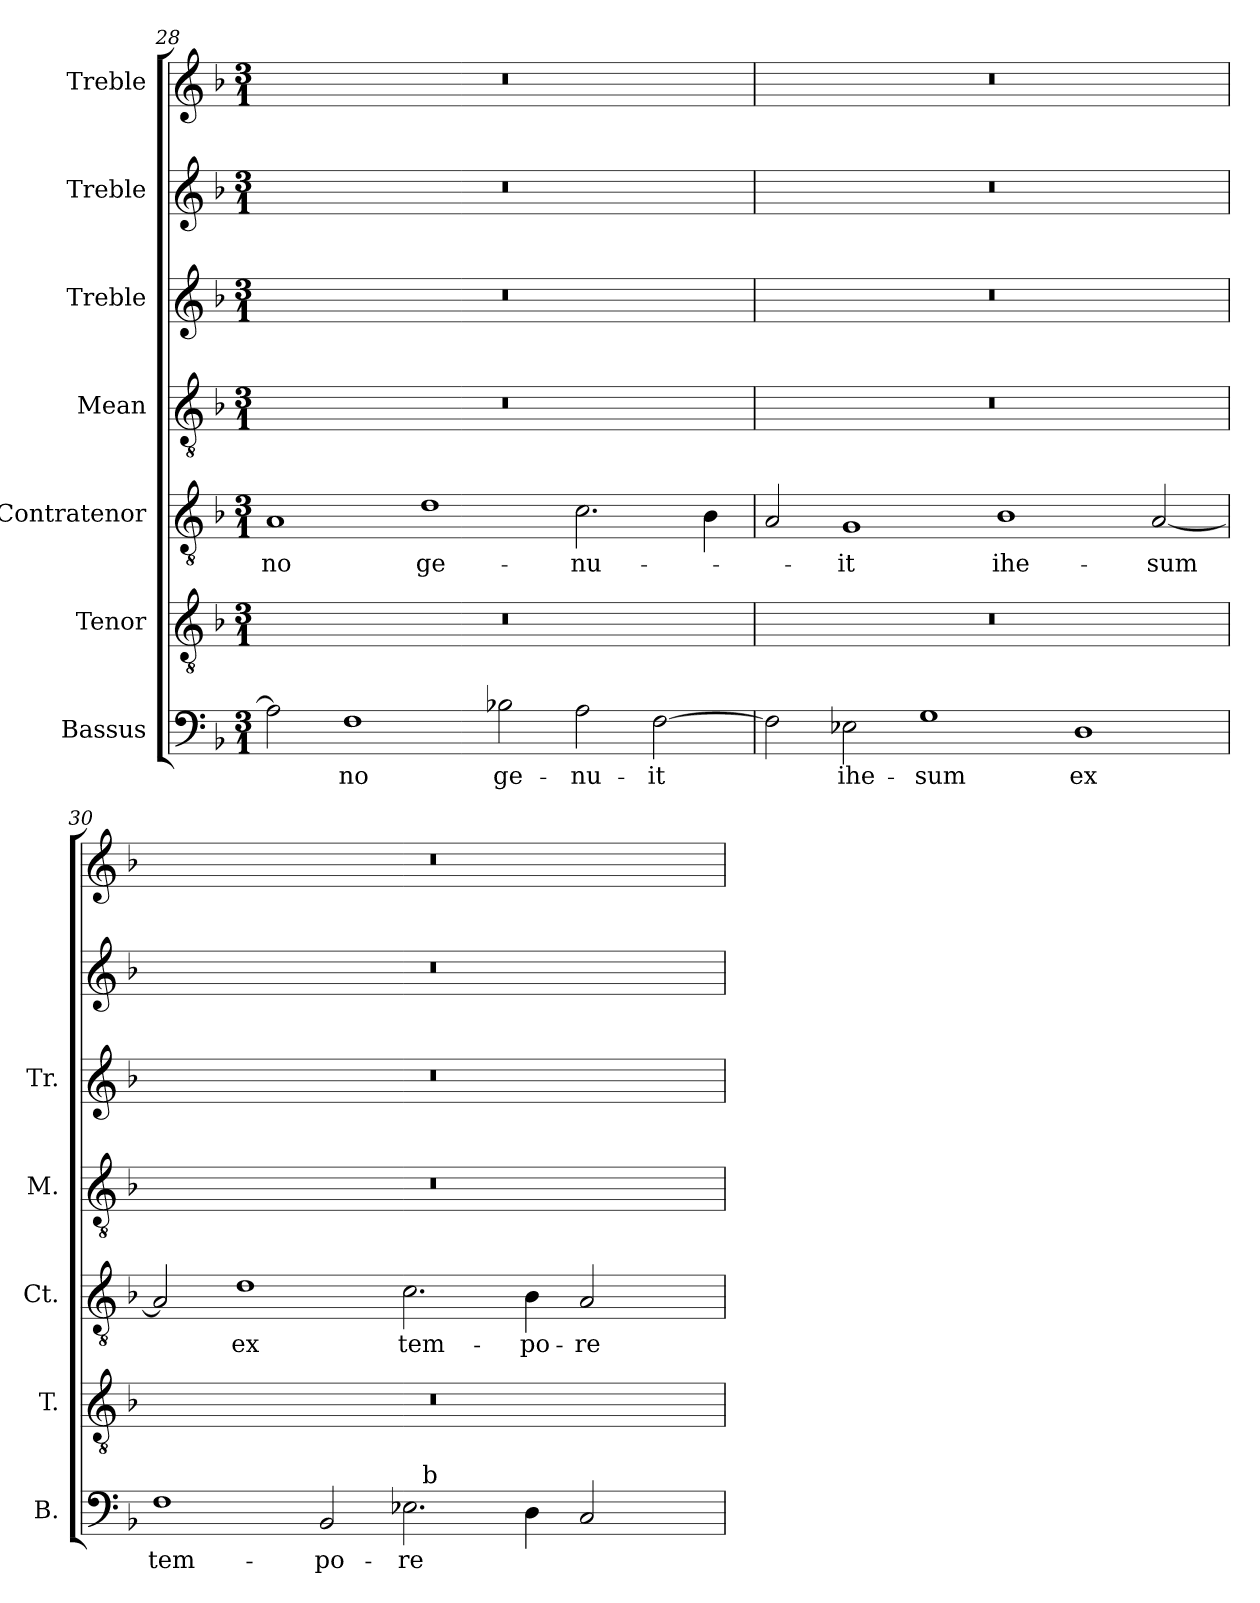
**kern	**text	**kern	**kern	**text	**kern	**kern	**kern	**kern
*part7	*part7	*part6	*part5	*part5	*part4	*part3	*part2	*part1
*staff7	*staff7	*staff6	*staff5	*staff5	*staff4	*staff3	*staff2	*staff1
*I"Bassus	*	*I"Tenor	*I"Contratenor	*	*I"Mean	*I"Treble	*I"Treble	*I"Treble
*I'B.	*	*I'T.	*I'Ct.	*	*I'M.	*I'Tr.	*	*
*clefF4	*	*clefGv2	*clefGv2	*	*clefGv2	*clefG2	*clefG2	*clefG2
*	*	*ITrd7c12	*ITrd7c12	*	*ITrd7c12	*	*	*
*k[b-]	*	*k[b-]	*k[b-]	*	*k[b-]	*k[b-]	*k[b-]	*k[b-]
*F:	*	*F:	*F:	*	*F:	*F:	*F:	*F:
*M3/1	*	*M3/1	*M3/1	*	*M3/1	*M3/1	*M3/1	*M3/1
=28	=28	=28	=28	=28	=28	=28	=28	=28
!	!	!LO:N:vis=1	!	!	!	!	!	!
!	!	!	!	!LO:LY:b:color=#000000	!LO:N:vis=1	!LO:N:vis=1	!LO:N:vis=1	!LO:N:vis=1
2Ai\]	.	0.r	1AAi	-no	0.r	0.r	0.r	0.r
!	!LO:LY:b:color=#000000	!	!	!	!	!	!	!
1Fi	-no	.	.	.	.	.	.	.
!	!	!	!	!LO:LY:b:color=#000000	!	!	!	!
.	.	.	1Di	ge-	.	.	.	.
!	!LO:LY:b:color=#000000	!	!	!	!	!	!	!
2B-Xi\	ge-	.	.	.	.	.	.	.
!	!LO:LY:b:color=#000000	!	!	!	!	!	!	!
!	!	!	!	!LO:LY:b:color=#000000	!	!	!	!
2Ai\	-nu-	.	2.Ci\	-nu-	.	.	.	.
!	!LO:LY:b:color=#000000	!	!	!	!	!	!	!
[>2Fi\	-it	.	.	.	.	.	.	.
.	.	.	4BB-i\	.	.	.	.	.
=29	=29	=29	=29	=29	=29	=29	=29	=29
!	!	!LO:N:vis=1	!	!	!LO:N:vis=1	!LO:N:vis=1	!LO:N:vis=1	!LO:N:vis=1
2Fi\]	.	0.r	2AAi/	.	0.r	0.r	0.r	0.r
!	!LO:LY:b:color=#000000	!	!	!	!	!	!	!
!	!	!	!	!LO:LY:b:color=#000000	!	!	!	!
2E-Xi\	ihe-	.	1GGi	-it	.	.	.	.
!	!LO:LY:b:color=#000000	!	!	!	!	!	!	!
1Gi	-sum	.	.	.	.	.	.	.
!	!	!	!	!LO:LY:b:color=#000000	!	!	!	!
.	.	.	1BB-i	ihe-	.	.	.	.
!	!LO:LY:b:color=#000000	!	!	!	!	!	!	!
1Di	ex	.	.	.	.	.	.	.
!	!	!	!	!LO:LY:b:color=#000000	!	!	!	!
.	.	.	[<2AAi/	-sum	.	.	.	.
=30	=30	=30	=30	=30	=30	=30	=30	=30
!	!LO:LY:b:color=#000000	!LO:N:vis=1	!	!	!LO:N:vis=1	!LO:N:vis=1	!LO:N:vis=1	!LO:N:vis=1
*^	*	*	*	*	*	*	*	*
1Fi	1ryy	tem-	0.r	2AAi/]	.	0.r	0.r	0.r	0.r
!	!	!	!	!	!LO:LY:b:color=#000000	!	!	!	!
.	.	.	.	1Di	ex	.	.	.	.
!	!	!LO:LY:b:color=#000000	!	!	!	!	!	!	!
2BB-i/	2ryy	-po-	.	.	.	.	.	.	.
!	!	!LO:LY:b:color=#000000	!	!	!	!	!	!	!
!	!	!	!	!	!LO:LY:b:color=#000000	!	!	!	!
2.E-i\	32ryy	-re	.	2.Ci\	tem-	.	.	.	.
.	256ryy	.	.	.	.	.	.	.	.
!	!LO:TX:a:t=b	!	!	!	!	!	!	!	!
.	1ryy	.	.	.	.	.	.	.	.
!	!	!	!	!	!LO:LY:b:color=#000000	!	!	!	!
4Di\	.	.	.	4BB-i\	-po-	.	.	.	.
!	!	!	!	!	!LO:LY:b:color=#000000	!	!	!	!
2Ci/	.	.	.	2AAi/	-re	.	.	.	.
.	4ryy	.	.	.	.	.	.	.	.
.	8ryy	.	.	.	.	.	.	.	.
.	16ryy	.	.	.	.	.	.	.	.
.	64..ryy	.	.	.	.	.	.	.	.
*v	*v	*	*	*	*	*	*	*	*
=	=	=	=	=	=	=	=	=
*-	*-	*-	*-	*-	*-	*-	*-	*-
